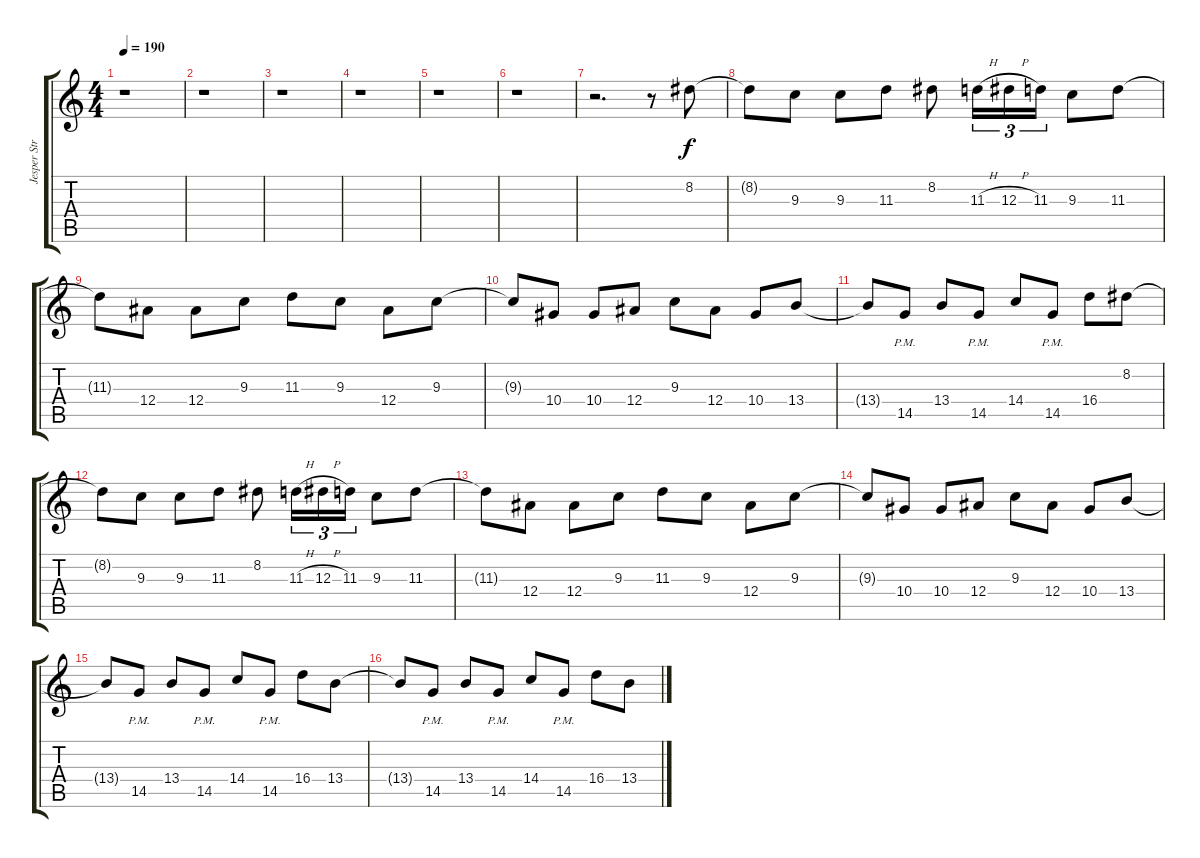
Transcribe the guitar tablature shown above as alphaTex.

\track ("Jesper Strömblad" "Jesper Str") {instrument distortionguitar}
\staff {score tabs}
\tuning (C4 G3 Eb3 Bb2 F2 C2) {hide}
\ts (4 4)
\tempo 190
\clef g2
\ks c
r.1{dy f} |
r.1 |
r.1 |
r.1 |
r.1 |
r.1 |
r.2{d} r.8 8.2.8 |
8.2{t}.8 9.3.8 9.3.8 11.3.8 8.2.8 11.3{h}.16{tu (3 2)} 12.3{h}.16{tu (3 2)} 11.3.16{tu (3 2)} 9.3.8 11.3.8 |
11.3{t}.8 12.4.8 12.4.8 9.3.8 11.3.8 9.3.8 12.4.8 9.3.8 |
9.3{t}.8 10.4.8 10.4.8 12.4.8 9.3.8 12.4.8 10.4.8 13.4.8 |
13.4{t}.8 14.5{pm}.8 13.4.8 14.5{pm}.8 14.4.8 14.5{pm}.8 16.4.8 8.2.8 |
8.2{t}.8 9.3.8 9.3.8 11.3.8 8.2.8 11.3{h}.16{tu (3 2)} 12.3{h}.16{tu (3 2)} 11.3.16{tu (3 2)} 9.3.8 11.3.8 |
11.3{t}.8 12.4.8 12.4.8 9.3.8 11.3.8 9.3.8 12.4.8 9.3.8 |
9.3{t}.8 10.4.8 10.4.8 12.4.8 9.3.8 12.4.8 10.4.8 13.4.8 |
13.4{t}.8 14.5{pm}.8 13.4.8 14.5{pm}.8 14.4.8 14.5{pm}.8 16.4.8 13.4.8 |
13.4{t}.8 14.5{pm}.8 13.4.8 14.5{pm}.8 14.4.8 14.5{pm}.8 16.4.8 13.4.8
